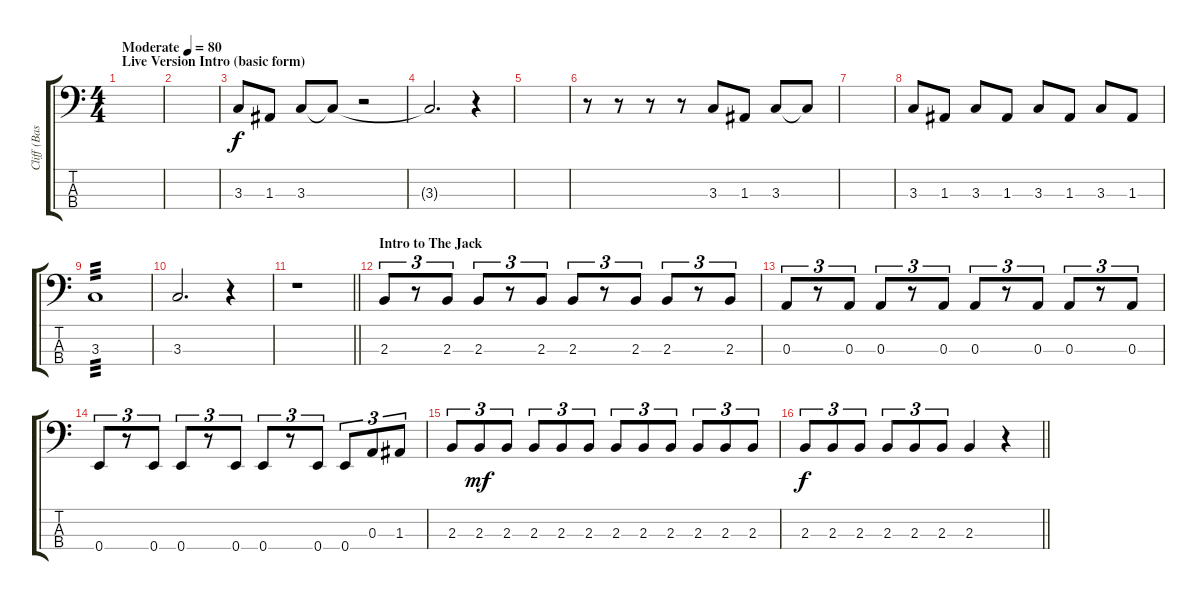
\track ("Cliff (Bass)" "Cliff (Bas") {instrument electricbassfinger}
\staff {score tabs}
\tuning (G2 D2 A1 E1) {hide}
\ts (4 4)
\section ("" "Live Version Intro (basic form)")
\tempo (80 "Moderate")
\clef f4
\ks c
|
|
3.3.8 1.3.8 3.3.8 3.3{t}.8 r.2 |
3.3{t}.2{d} r.4 |
|
r.8 r.8 r.8 r.8 3.3.8 1.3.8 3.3.8 3.3{t}.8 |
|
3.3.8 1.3.8 3.3.8 1.3.8 3.3.8 1.3.8 3.3.8 1.3.8 |
3.3.1{tp 3} |
3.3.2{d} r.4 |
\barLineRight lightlight
r.1 |
\section ("" "Intro to The Jack")
2.3.8{tu (3 2)} r.8{tu (3 2)} 2.3.8{tu (3 2)} 2.3.8{tu (3 2)} r.8{tu (3 2)} 2.3.8{tu (3 2)} 2.3.8{tu (3 2)} r.8{tu (3 2)} 2.3.8{tu (3 2)} 2.3.8{tu (3 2)} r.8{tu (3 2)} 2.3.8{tu (3 2)} |
0.3.8{tu (3 2)} r.8{tu (3 2)} 0.3.8{tu (3 2)} 0.3.8{tu (3 2)} r.8{tu (3 2)} 0.3.8{tu (3 2)} 0.3.8{tu (3 2)} r.8{tu (3 2)} 0.3.8{tu (3 2)} 0.3.8{tu (3 2)} r.8{tu (3 2)} 0.3.8{tu (3 2)} |
0.4.8{tu (3 2)} r.8{tu (3 2)} 0.4.8{tu (3 2)} 0.4.8{tu (3 2)} r.8{tu (3 2)} 0.4.8{tu (3 2)} 0.4.8{tu (3 2)} r.8{tu (3 2)} 0.4.8{tu (3 2)} 0.4.8{tu (3 2)} 0.3.8{tu (3 2)} 1.3.8{tu (3 2)} |
2.3.8{tu (3 2)} 2.3.8{tu (3 2) dy mf} 2.3.8{tu (3 2)} 2.3.8{tu (3 2)} 2.3.8{tu (3 2)} 2.3.8{tu (3 2)} 2.3.8{tu (3 2)} 2.3.8{tu (3 2)} 2.3.8{tu (3 2)} 2.3.8{tu (3 2)} 2.3.8{tu (3 2)} 2.3.8{tu (3 2)} |
\barLineRight lightlight
2.3.8{tu (3 2) dy f} 2.3.8{tu (3 2)} 2.3.8{tu (3 2)} 2.3.8{tu (3 2)} 2.3.8{tu (3 2)} 2.3.8{tu (3 2)} 2.3.4 r.4
